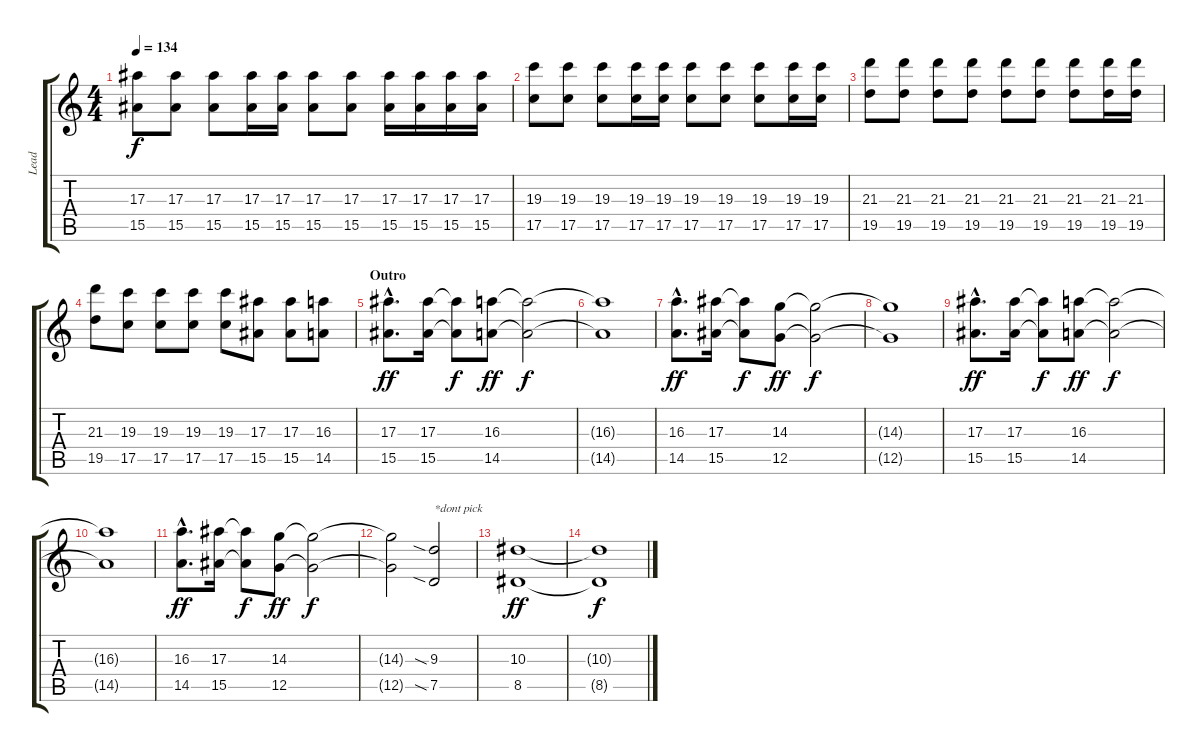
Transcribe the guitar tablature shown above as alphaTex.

\track ("Lead" "Lead") {instrument overdrivenguitar}
\staff {score tabs}
\tuning (D4 A3 F3 C3 G2 C2) {hide}
\ts (4 4)
\tempo 134
\clef g2
\ks c
(17.3 15.5).8{dy f} (17.3 15.5).8 (17.3 15.5).8 (17.3 15.5).16 (17.3 15.5).16 (17.3 15.5).8 (17.3 15.5).8 (17.3 15.5).16 (17.3 15.5).16 (17.3 15.5).16 (17.3 15.5).16 |
(19.3 17.5).8 (19.3 17.5).8 (19.3 17.5).8 (19.3 17.5).16 (19.3 17.5).16 (19.3 17.5).8 (19.3 17.5).8 (19.3 17.5).8 (19.3 17.5).16 (19.3 17.5).16 |
(21.3 19.5).8 (21.3 19.5).8 (21.3 19.5).8 (21.3 19.5).8 (21.3 19.5).8 (21.3 19.5).8 (21.3 19.5).8 (21.3 19.5).16 (21.3 19.5).16 |
(21.3 19.5).8 (19.3 17.5).8 (19.3 17.5).8 (19.3 17.5).8 (19.3 17.5).8 (17.3 15.5).8 (17.3 15.5).8 (16.3 14.5).8 |
\section ("" "Outro")
(17.3{hac} 15.5{hac}).8{d dy ff} (17.3 15.5).16 (17.3{t} 15.5{t}).8{dy f} (16.3 14.5).8{dy ff} (16.3{t} 14.5{t}).2{dy f} |
(16.3{t} 14.5{t}).1 |
(16.3{hac} 14.5{hac}).8{d dy ff} (17.3 15.5).16 (17.3{t} 15.5{t}).8{dy f} (14.3 12.5).8{dy ff} (14.3{t} 12.5{t}).2{dy f} |
(14.3{t} 12.5{t}).1 |
(17.3{hac} 15.5{hac}).8{d dy ff} (17.3 15.5).16 (17.3{t} 15.5{t}).8{dy f} (16.3 14.5).8{dy ff} (16.3{t} 14.5{t}).2{dy f} |
(16.3{t} 14.5{t}).1 |
(16.3{hac} 14.5{hac}).8{d dy ff} (17.3 15.5).16 (17.3{t} 15.5{t}).8{dy f} (14.3 12.5).8{dy ff} (14.3{t} 12.5{t}).2{dy f} |
(14.3{t} 12.5{t}).2 (9.3{sia} 7.5{sia}).2{txt "*dont pick"} |
(10.3 8.5).1{dy ff} |
(10.3{t} 8.5{t}).1{dy f}
